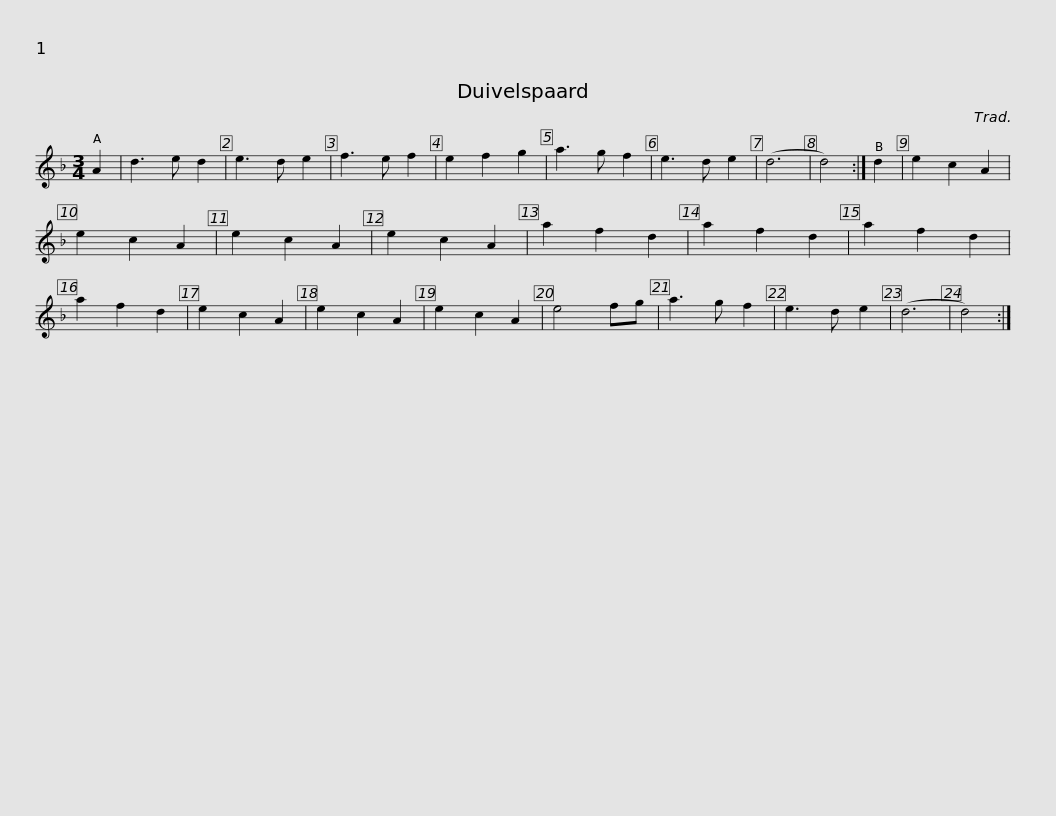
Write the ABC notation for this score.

X:1
L:1/8
M:3/4
I:linebreak $
K:Dmin
V:1 treble
V:1
 A2 | d3 e d2 | e3 d e2 | f3 e f2 | e2 f2 g2 | %5
 a3 g f2 | e3 d e2 | (d6 | d4) :| d2 | %10
 e2 c2 A2 | e2 c2 A2 | e2 c2 A2 |$ e2 c2 A2 | a2 f2 d2 | %15
 a2 f2 d2 | a2 f2 d2 | a2 f2 d2 | e2 c2 A2 | e2 c2 A2 | %20
 e2 c2 A2 | e4 fg | a3 g f2 | e3 d e2 | (d6 | %25
 d4) :| %26
